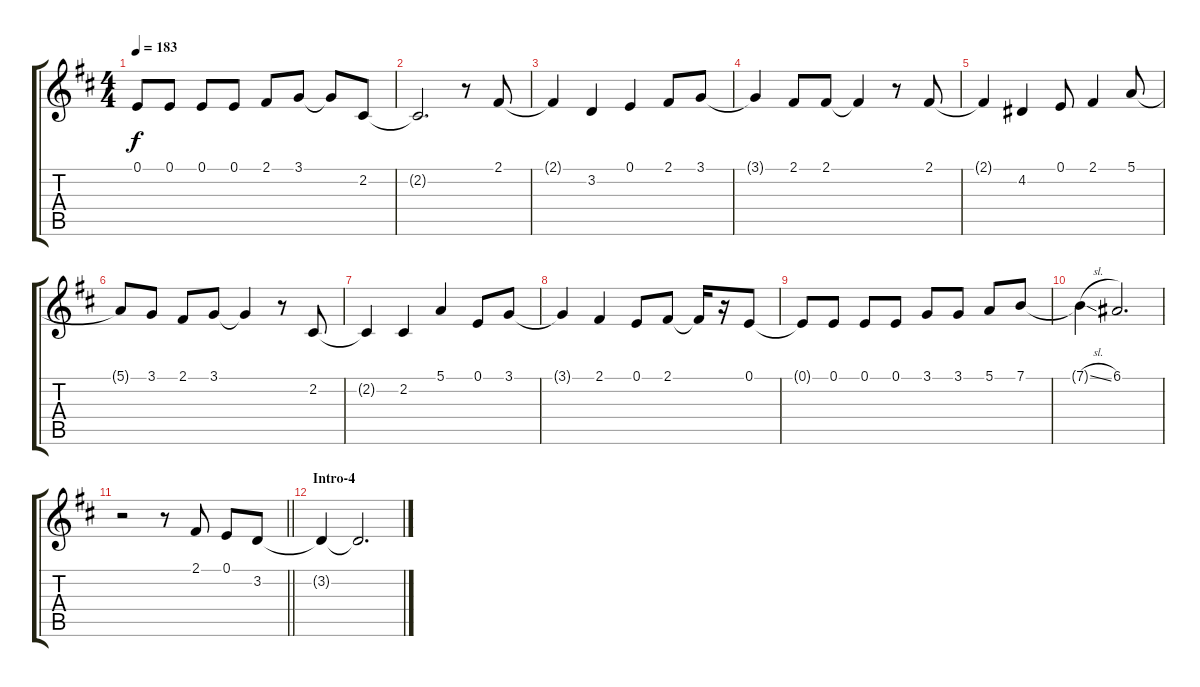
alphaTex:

\track "" {instrument tenorsax}
\staff {score tabs}
\tuning (E4 B3 G3 D3 A2 E2) {hide}
\ts (4 4)
\tempo 183
\clef g2
\ks d
0.1{t}.8{dy f} 0.1.8 0.1.8 0.1.8 2.1.8 3.1.8 3.1{t}.8 2.2.8 |
2.2{t}.2{d} r.8 2.1.8 |
2.1{t}.4 3.2.4 0.1.4 2.1.8 3.1.8 |
3.1{t}.4 2.1.8 2.1.8 2.1{t}.4 r.8 2.1.8 |
2.1{t}.4 4.2.4 0.1.8 2.1.4 5.1.8 |
5.1{t}.8 3.1.8 2.1.8 3.1.8 3.1{t}.4 r.8 2.2.8 |
2.2{t}.4 2.2.4 5.1.4 0.1.8 3.1.8 |
3.1{t}.4 2.1.4 0.1.8 2.1.8 2.1{t}.16 r.16 0.1.8 |
0.1{t}.8 0.1.8 0.1.8 0.1.8 3.1.8 3.1.8 5.1.8 7.1.8 |
7.1{sl t}.4 6.1.2{d} |
\barLineRight lightlight
r.2 r.8 2.1.8 0.1.8 3.2.8 |
\section ("" "Intro-4")
3.2{t}.4 3.2{t}.2{d volume 5}
